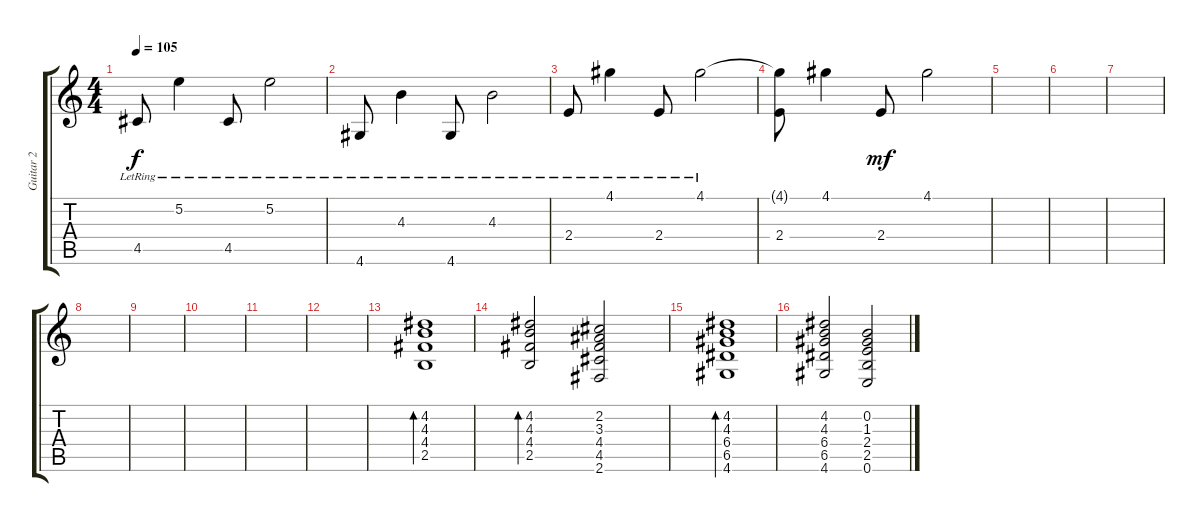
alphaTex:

\track ("Guitar 2" "Guitar 2") {instrument electricguitarjazz}
\staff {score tabs}
\tuning (E4 B3 G3 D3 A2 E2) {hide}
\ts (4 4)
\tempo 105
\clef g2
\ks c
4.5{lr}.8{dy f} 5.2{lr}.4 4.5{lr}.8 5.2{lr}.2 |
4.6{lr}.8 4.3{lr}.4 4.6{lr}.8 4.3{lr}.2 |
2.4{lr}.8 4.1{lr}.4 2.4{lr}.8 4.1{lr}.2 |
(4.1{t} 2.4).8 4.1.4 2.4.8{dy mf} 4.1.2 |
|
|
|
|
|
|
|
|
(4.2 4.3 4.4 2.5).1{bd 240} |
(4.2 4.3 4.4 2.5).2{bd 240} (2.2 3.3 4.4 4.5 2.6).2 |
(4.2 4.3 6.4 6.5 4.6).1{bd 240} |
(4.2 4.3 6.4 6.5 4.6).2 (0.2 1.3 2.4 2.5 0.6).2
